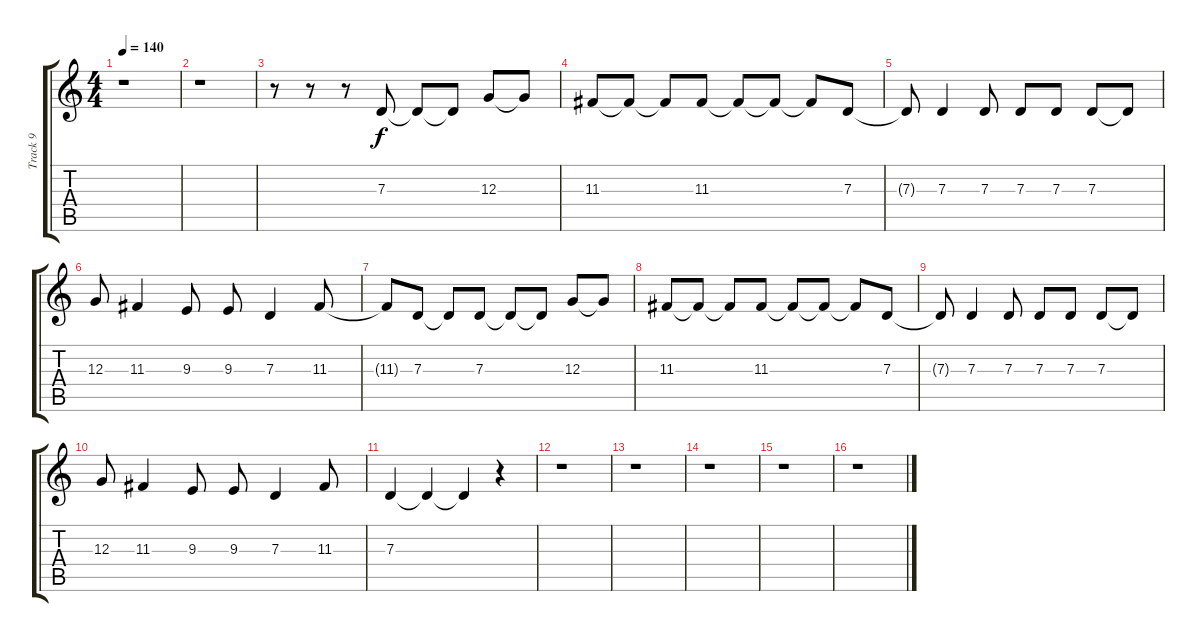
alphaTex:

\track ("Track 9" "Track 9") {instrument baritonesax}
\staff {score tabs}
\tuning (E4 B3 G3 D3 A2 E2) {hide}
\ts (4 4)
\tempo 140
\clef g2
\ks c
r.1{dy f} |
r.1 |
r.8 r.8 r.8 7.3.8 7.3{t}.8 7.3{t}.8 12.3.8 12.3{t}.8 |
11.3.8 11.3{t}.8 11.3{t}.8 11.3.8 11.3{t}.8 11.3{t}.8 11.3{t}.8 7.3.8 |
7.3{t}.8 7.3.4 7.3.8 7.3.8 7.3.8 7.3.8 7.3{t}.8 |
12.3.8 11.3.4 9.3.8 9.3.8 7.3.4 11.3.8 |
11.3{t}.8 7.3.8 7.3{t}.8 7.3.8 7.3{t}.8 7.3{t}.8 12.3.8 12.3{t}.8 |
11.3.8 11.3{t}.8 11.3{t}.8 11.3.8 11.3{t}.8 11.3{t}.8 11.3{t}.8 7.3.8 |
7.3{t}.8 7.3.4 7.3.8 7.3.8 7.3.8 7.3.8 7.3{t}.8 |
12.3.8 11.3.4 9.3.8 9.3.8 7.3.4 11.3.8 |
7.3.4 7.3{t}.4 7.3{t}.4 r.4 |
r.1 |
r.1 |
r.1 |
r.1 |
r.1
